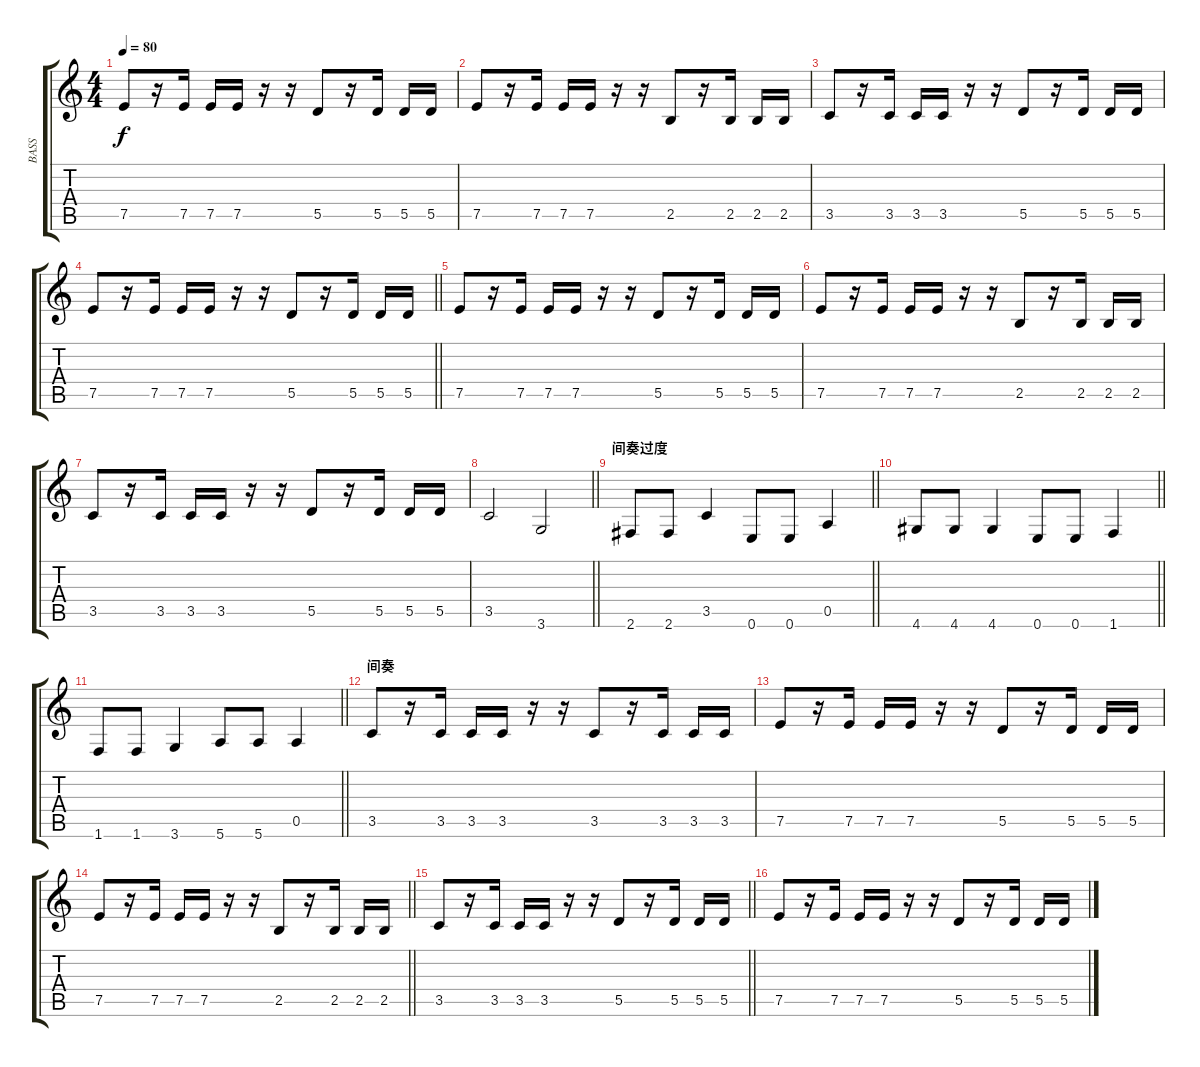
\track ("BASS" "BASS") {instrument electricbassfinger bank 5}
\staff {score tabs}
\tuning (E4 B3 G3 D3 A2 E2) {hide}
\ts (4 4)
\tempo 80
\clef g2
\ks c
7.5.8{dy f} r.16 7.5.16 7.5.16 7.5.16 r.16 r.16 5.5.8 r.16 5.5.16 5.5.16 5.5.16 |
7.5.8 r.16 7.5.16 7.5.16 7.5.16 r.16 r.16 2.5.8 r.16 2.5.16 2.5.16 2.5.16 |
3.5.8 r.16 3.5.16 3.5.16 3.5.16 r.16 r.16 5.5.8 r.16 5.5.16 5.5.16 5.5.16 |
\barLineRight lightlight
7.5.8 r.16 7.5.16 7.5.16 7.5.16 r.16 r.16 5.5.8 r.16 5.5.16 5.5.16 5.5.16 |
7.5.8 r.16 7.5.16 7.5.16 7.5.16 r.16 r.16 5.5.8 r.16 5.5.16 5.5.16 5.5.16 |
7.5.8 r.16 7.5.16 7.5.16 7.5.16 r.16 r.16 2.5.8 r.16 2.5.16 2.5.16 2.5.16 |
3.5.8 r.16 3.5.16 3.5.16 3.5.16 r.16 r.16 5.5.8 r.16 5.5.16 5.5.16 5.5.16 |
\barLineRight lightlight
3.5.2 3.6.2 |
\section ("" "间奏过度")
\barLineRight lightlight
2.6.8 2.6.8 3.5.4 0.6.8 0.6.8 0.5.4 |
\barLineRight lightlight
4.6.8 4.6.8 4.6.4 0.6.8 0.6.8 1.6.4 |
\barLineRight lightlight
1.6.8 1.6.8 3.6.4 5.6.8 5.6.8 0.5.4 |
\section ("" "间奏")
3.5.8 r.16 3.5.16 3.5.16 3.5.16 r.16 r.16 3.5.8 r.16 3.5.16 3.5.16 3.5.16 |
7.5.8 r.16 7.5.16 7.5.16 7.5.16 r.16 r.16 5.5.8 r.16 5.5.16 5.5.16 5.5.16 |
\barLineRight lightlight
7.5.8 r.16 7.5.16 7.5.16 7.5.16 r.16 r.16 2.5.8 r.16 2.5.16 2.5.16 2.5.16 |
\barLineRight lightlight
3.5.8 r.16 3.5.16 3.5.16 3.5.16 r.16 r.16 5.5.8 r.16 5.5.16 5.5.16 5.5.16 |
7.5.8 r.16 7.5.16 7.5.16 7.5.16 r.16 r.16 5.5.8 r.16 5.5.16 5.5.16 5.5.16
